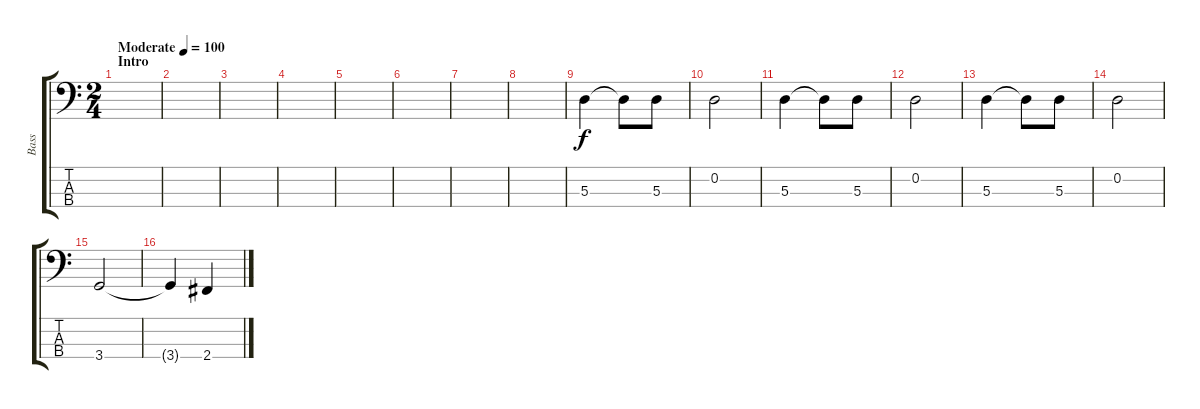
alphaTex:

\track ("Bass" "Bass") {instrument electricbassfinger}
\staff {score tabs}
\tuning (G2 D2 A1 E1) {hide}
\ts (2 4)
\section ("" "Intro")
\tempo (100 "Moderate")
\clef f4
\ks c
|
|
|
|
|
|
|
|
5.3.4 5.3{t}.8 5.3.8 |
0.2.2 |
5.3.4 5.3{t}.8 5.3.8 |
0.2.2 |
5.3.4 5.3{t}.8 5.3.8 |
0.2.2 |
3.4.2 |
3.4{t}.4 2.4.4
